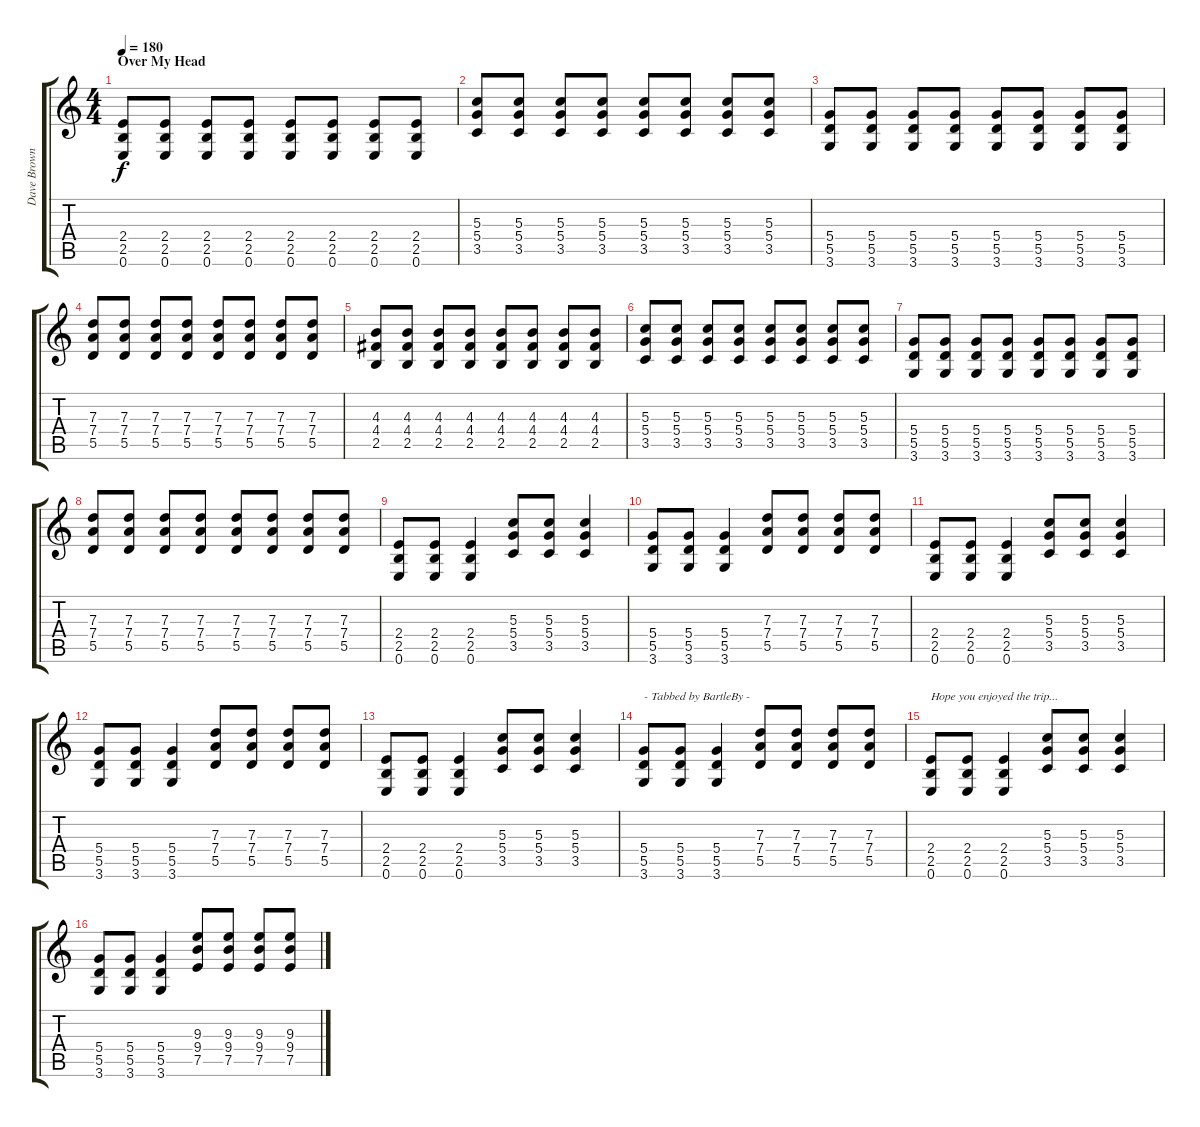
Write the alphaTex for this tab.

\track ("Dave Brownsound" "Dave Brown") {instrument distortionguitar}
\staff {score tabs}
\tuning (E4 B3 G3 D3 A2 E2) {hide}
\ts (4 4)
\section ("" "Over My Head")
\tempo 180
\clef g2
\ks c
(2.4 2.5 0.6).8{dy f} (2.4 2.5 0.6).8 (2.4 2.5 0.6).8 (2.4 2.5 0.6).8 (2.4 2.5 0.6).8 (2.4 2.5 0.6).8 (2.4 2.5 0.6).8 (2.4 2.5 0.6).8 |
(5.3 5.4 3.5).8 (5.3 5.4 3.5).8 (5.3 5.4 3.5).8 (5.3 5.4 3.5).8 (5.3 5.4 3.5).8 (5.3 5.4 3.5).8 (5.3 5.4 3.5).8 (5.3 5.4 3.5).8 |
(5.4 5.5 3.6).8 (5.4 5.5 3.6).8 (5.4 5.5 3.6).8 (5.4 5.5 3.6).8 (5.4 5.5 3.6).8 (5.4 5.5 3.6).8 (5.4 5.5 3.6).8 (5.4 5.5 3.6).8 |
(7.3 7.4 5.5).8 (7.3 7.4 5.5).8 (7.3 7.4 5.5).8 (7.3 7.4 5.5).8 (7.3 7.4 5.5).8 (7.3 7.4 5.5).8 (7.3 7.4 5.5).8 (7.3 7.4 5.5).8 |
(4.3 4.4 2.5).8 (4.3 4.4 2.5).8 (4.3 4.4 2.5).8 (4.3 4.4 2.5).8 (4.3 4.4 2.5).8 (4.3 4.4 2.5).8 (4.3 4.4 2.5).8 (4.3 4.4 2.5).8 |
(5.3 5.4 3.5).8 (5.3 5.4 3.5).8 (5.3 5.4 3.5).8 (5.3 5.4 3.5).8 (5.3 5.4 3.5).8 (5.3 5.4 3.5).8 (5.3 5.4 3.5).8 (5.3 5.4 3.5).8 |
(5.4 5.5 3.6).8 (5.4 5.5 3.6).8 (5.4 5.5 3.6).8 (5.4 5.5 3.6).8 (5.4 5.5 3.6).8 (5.4 5.5 3.6).8 (5.4 5.5 3.6).8 (5.4 5.5 3.6).8 |
(7.3 7.4 5.5).8 (7.3 7.4 5.5).8 (7.3 7.4 5.5).8 (7.3 7.4 5.5).8 (7.3 7.4 5.5).8 (7.3 7.4 5.5).8 (7.3 7.4 5.5).8 (7.3 7.4 5.5).8 |
(2.4 2.5 0.6).8 (2.4 2.5 0.6).8 (2.4 2.5 0.6).4 (5.3 5.4 3.5).8 (5.3 5.4 3.5).8 (5.3 5.4 3.5).4 |
(5.4 5.5 3.6).8 (5.4 5.5 3.6).8 (5.4 5.5 3.6).4 (7.3 7.4 5.5).8 (7.3 7.4 5.5).8 (7.3 7.4 5.5).8 (7.3 7.4 5.5).8 |
(2.4 2.5 0.6).8 (2.4 2.5 0.6).8 (2.4 2.5 0.6).4 (5.3 5.4 3.5).8 (5.3 5.4 3.5).8 (5.3 5.4 3.5).4 |
(5.4 5.5 3.6).8 (5.4 5.5 3.6).8 (5.4 5.5 3.6).4 (7.3 7.4 5.5).8 (7.3 7.4 5.5).8 (7.3 7.4 5.5).8 (7.3 7.4 5.5).8 |
(2.4 2.5 0.6).8 (2.4 2.5 0.6).8 (2.4 2.5 0.6).4 (5.3 5.4 3.5).8 (5.3 5.4 3.5).8 (5.3 5.4 3.5).4 |
(5.4 5.5 3.6).8{txt "- Tabbed by BartleBy -"} (5.4 5.5 3.6).8 (5.4 5.5 3.6).4 (7.3 7.4 5.5).8 (7.3 7.4 5.5).8 (7.3 7.4 5.5).8 (7.3 7.4 5.5).8 |
(2.4 2.5 0.6).8{txt "Hope you enjoyed the trip..."} (2.4 2.5 0.6).8 (2.4 2.5 0.6).4 (5.3 5.4 3.5).8 (5.3 5.4 3.5).8 (5.3 5.4 3.5).4 |
(5.4 5.5 3.6).8 (5.4 5.5 3.6).8 (5.4 5.5 3.6).4 (9.3 9.4 7.5).8 (9.3 9.4 7.5).8 (9.3 9.4 7.5).8 (9.3 9.4 7.5).8
